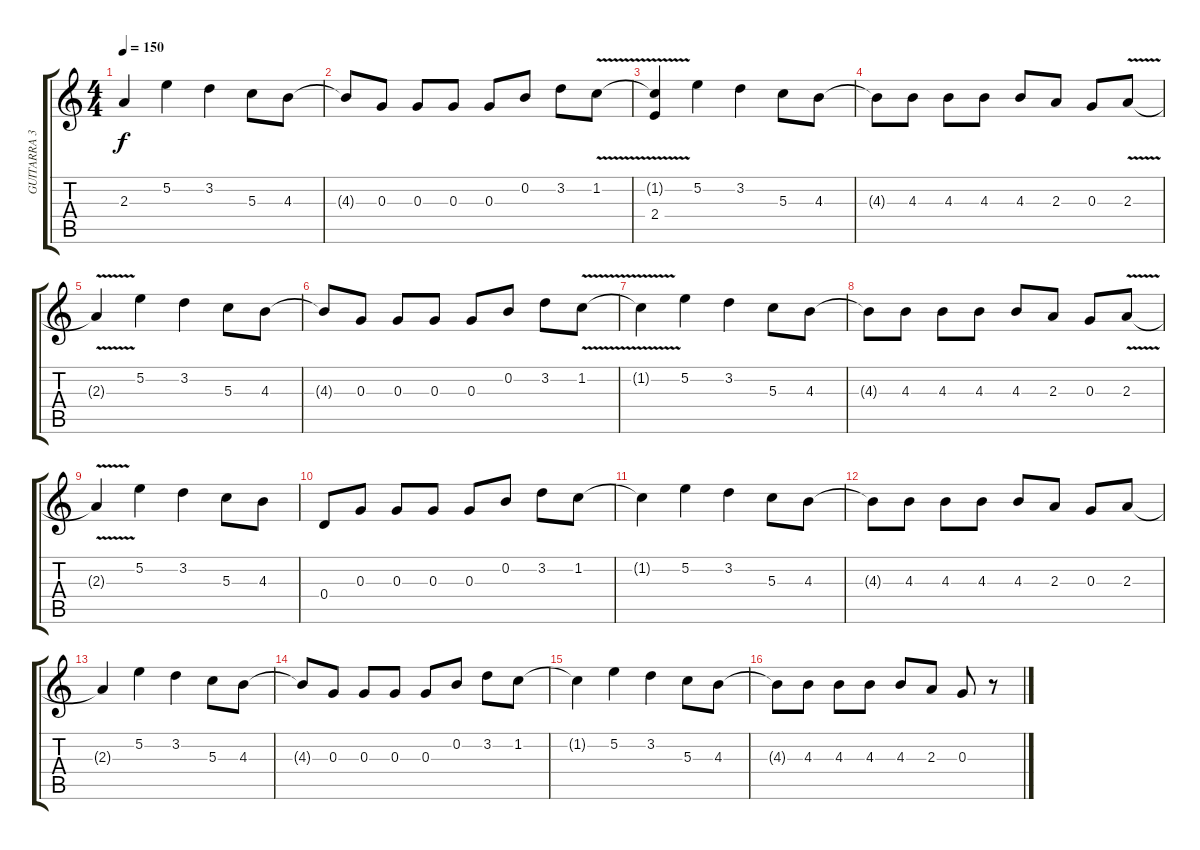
\track ("GUITARRA 3" "GUITARRA 3") {instrument acousticguitarsteel}
\staff {score tabs}
\tuning (E4 B3 G3 D3 A2 E2) {hide}
\ts (4 4)
\tempo 150
\clef g2
\ks c
2.3.4{dy f volume 8} 5.2.4 3.2.4 5.3.8 4.3.8 |
4.3{t}.8 0.3.8 0.3.8 0.3.8 0.3.8 0.2.8 3.2.8 1.2{v}.8 |
(1.2{t} 2.4{t}).4 5.2.4 3.2.4 5.3.8 4.3.8 |
4.3{t}.8 4.3.8 4.3.8 4.3.8 4.3.8 2.3.8 0.3.8 2.3{v}.8 |
2.3{t}.4 5.2.4 3.2.4 5.3.8 4.3.8 |
4.3{t}.8 0.3.8 0.3.8 0.3.8 0.3.8 0.2.8 3.2.8 1.2{v}.8 |
1.2{t}.4 5.2.4 3.2.4 5.3.8 4.3.8 |
4.3{t}.8 4.3.8 4.3.8 4.3.8 4.3.8 2.3.8 0.3.8 2.3{v}.8 |
2.3{t}.4 5.2.4 3.2.4 5.3.8 4.3.8 |
0.4.8 0.3.8 0.3.8 0.3.8 0.3.8 0.2.8 3.2.8 1.2.8 |
1.2{t}.4 5.2.4 3.2.4 5.3.8 4.3.8 |
4.3{t}.8 4.3.8 4.3.8 4.3.8 4.3.8 2.3.8 0.3.8 2.3.8 |
2.3{t}.4 5.2.4 3.2.4 5.3.8 4.3.8 |
4.3{t}.8 0.3.8 0.3.8 0.3.8 0.3.8 0.2.8 3.2.8 1.2.8 |
1.2{t}.4 5.2.4 3.2.4 5.3.8 4.3.8 |
4.3{t}.8 4.3.8 4.3.8 4.3.8 4.3.8 2.3.8 0.3.8 r.8
